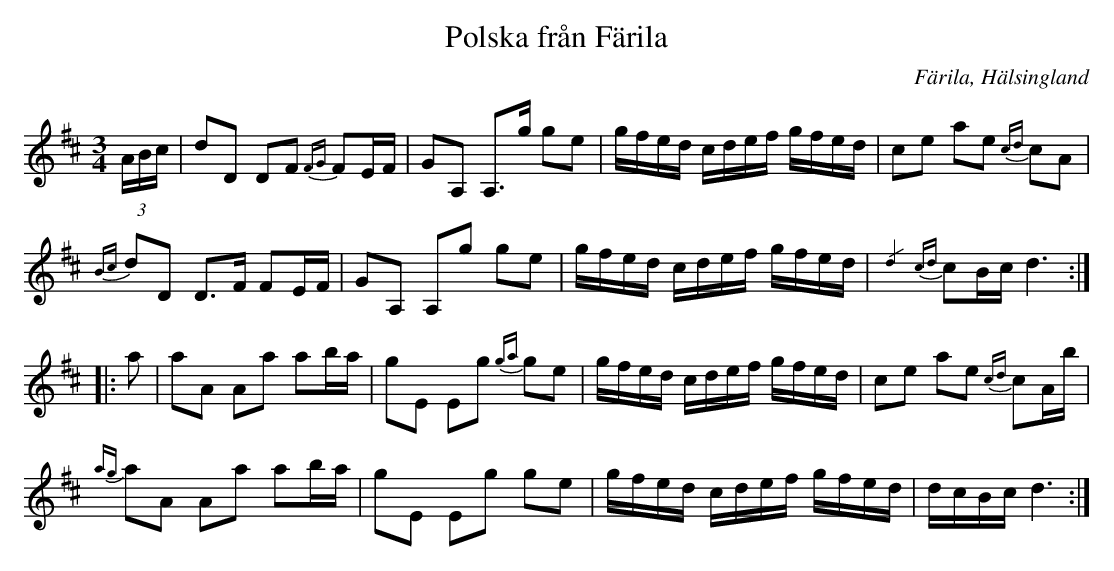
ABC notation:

X:1
T:Polska från Färila
O:Färila, Hälsingland
M:3/4
L:1/16
U:t=turn
K:D
(3ABc | d2D2 D2F2 {F4/3G4/3}F2EF | G2A,2 A,2>g2 g2e2 | gfed cdef gfed | c2e2 a2e2 {cd}c2A2 |
{Bc}d2D2 D2>F2 F2EF | G2A,2 A,2g2 g2e2 | gfed cdef gfed | {/d2}{c3/3d3/3}c2Bc d6 ::
a2 | a2A2 A2a2 a2ba | g2E2 E2g2 {g3/3a3/3}g2e2 | gfed cdef gfed | c2e2 a2e2 {c3/3d3/3}c2A4/3b2/3 |
{a3/3g3/3}a2A2 A2a2 a2ba | g2E2 E2g2 g2e2 | gfed cdef gfed | dcBc d6 :|
